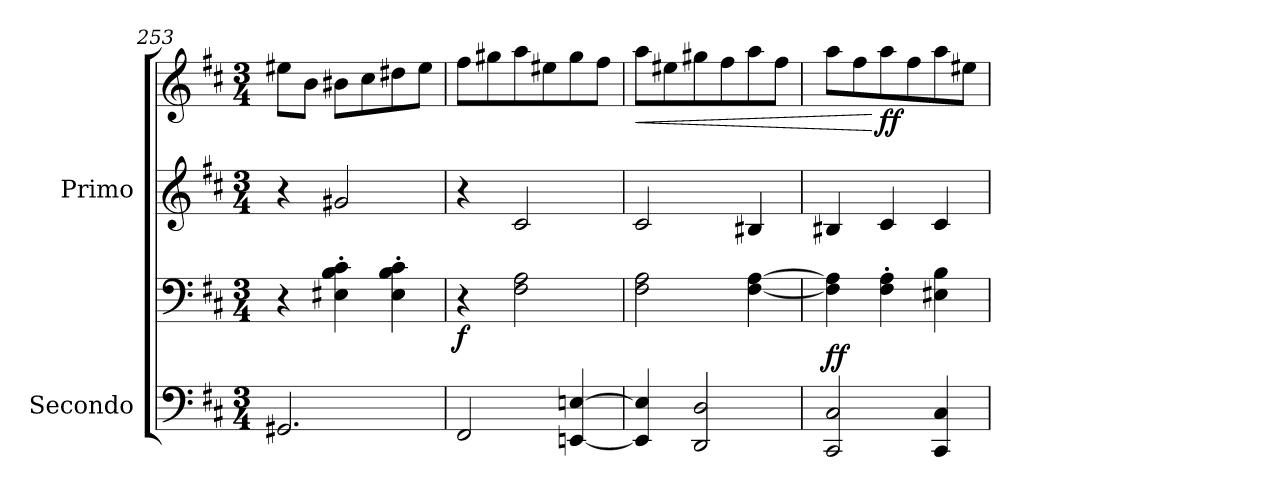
**kern	**kern	**dynam	**kern	**kern	**dynam
*part2	*part2	*part2	*part1	*part1	*part1
*staff4	*staff3	*staff3/4	*staff2	*staff1	*staff1/2
*I"Secondo	*	*	*I"Primo	*	*
*I'Sec.	*	*	*I'Pri.	*	*
*clefF4	*clefF4	*	*clefG2	*clefG2	*
*k[f#c#]	*k[f#c#]	*	*k[f#c#]	*k[f#c#]	*
*M3/4	*M3/4	*	*M3/4	*M3/4	*
=253	=253	=253	=253	=253	=253
2.GG#X/	4r	.	4r	8ee#X\L	.
.	.	.	.	8b\J	.
.	4E#X\' 4B\' 4c#\'	.	2g#X/	8b#X\L	.
.	.	.	.	8cc#\	.
.	4E#\' 4B\' 4c#\'	.	.	8dd#X\	.
.	.	.	.	8ee#\J	.
=254	=254	=254	=254	=254	=254
!	!	!LO:DY:b	!	!	!
2FF#/	4r	f	4r	8ff#\L	.
.	.	.	.	8gg#X\	.
.	2F#\ 2A\	.	2c#/	8aa\	.
.	.	.	.	8ee#X\	.
[4EEn/ [4En/	.	.	.	8gg#\	.
.	.	.	.	8ff#\J	.
=255	=255	=255	=255	=255	=255
!	!	!	!	!	!LO:HP:b
4EE/] 4E/]	2F#\ 2A\	.	2c#/	8aa\L	<
.	.	.	.	8ee#X\	.
2DD/ 2D/	.	.	.	8gg#X\	.
.	.	.	.	8ff#\	.
.	[4F#\ [4A\	.	4B#X/	8aa\	.
.	.	.	.	8ff#\J	.
=256	=256	=256	=256	=256	=256
!	!	!LO:DY:a=2	!	!	!
2CC#/ 2C#/	4F#\] 4A\]	ff	4B#X/	8aa\L	.
.	.	.	.	8ff#\	.
!	!	!	!	!	!LO:DY:n=1:b
.	4F#\' 4A\'	.	4c#/	8aa\	[ ff
.	.	.	.	8ff#\	.
4CC#/ 4C#/	4E#X\ 4B\	.	4c#/	8aa\	.
.	.	.	.	8ee#X\J	.
=	=	=	=	=	=
*-	*-	*-	*-	*-	*-
